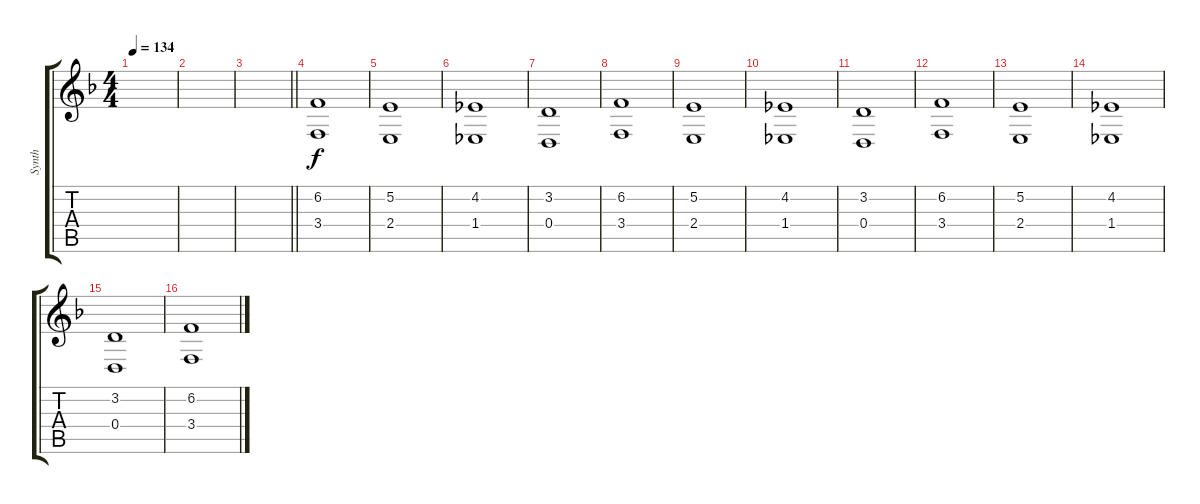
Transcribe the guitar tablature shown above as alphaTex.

\track ("Synth" "Synth") {instrument pad8sweep}
\staff {score tabs}
\tuning (E4 B3 G3 D3 A2 Db2) {hide}
\ts (4 4)
\tempo 134
\clef g2
\ks dminor
|
|
\barLineRight lightlight
|
(6.2 3.4).1{instrument pad6metallic} |
(5.2 2.4).1 |
(4.2 1.4).1 |
(3.2 0.4).1 |
(6.2 3.4).1 |
(5.2 2.4).1 |
(4.2 1.4).1 |
(3.2 0.4).1 |
(6.2 3.4).1 |
(5.2 2.4).1 |
(4.2 1.4).1 |
(3.2 0.4).1 |
(6.2 3.4).1
